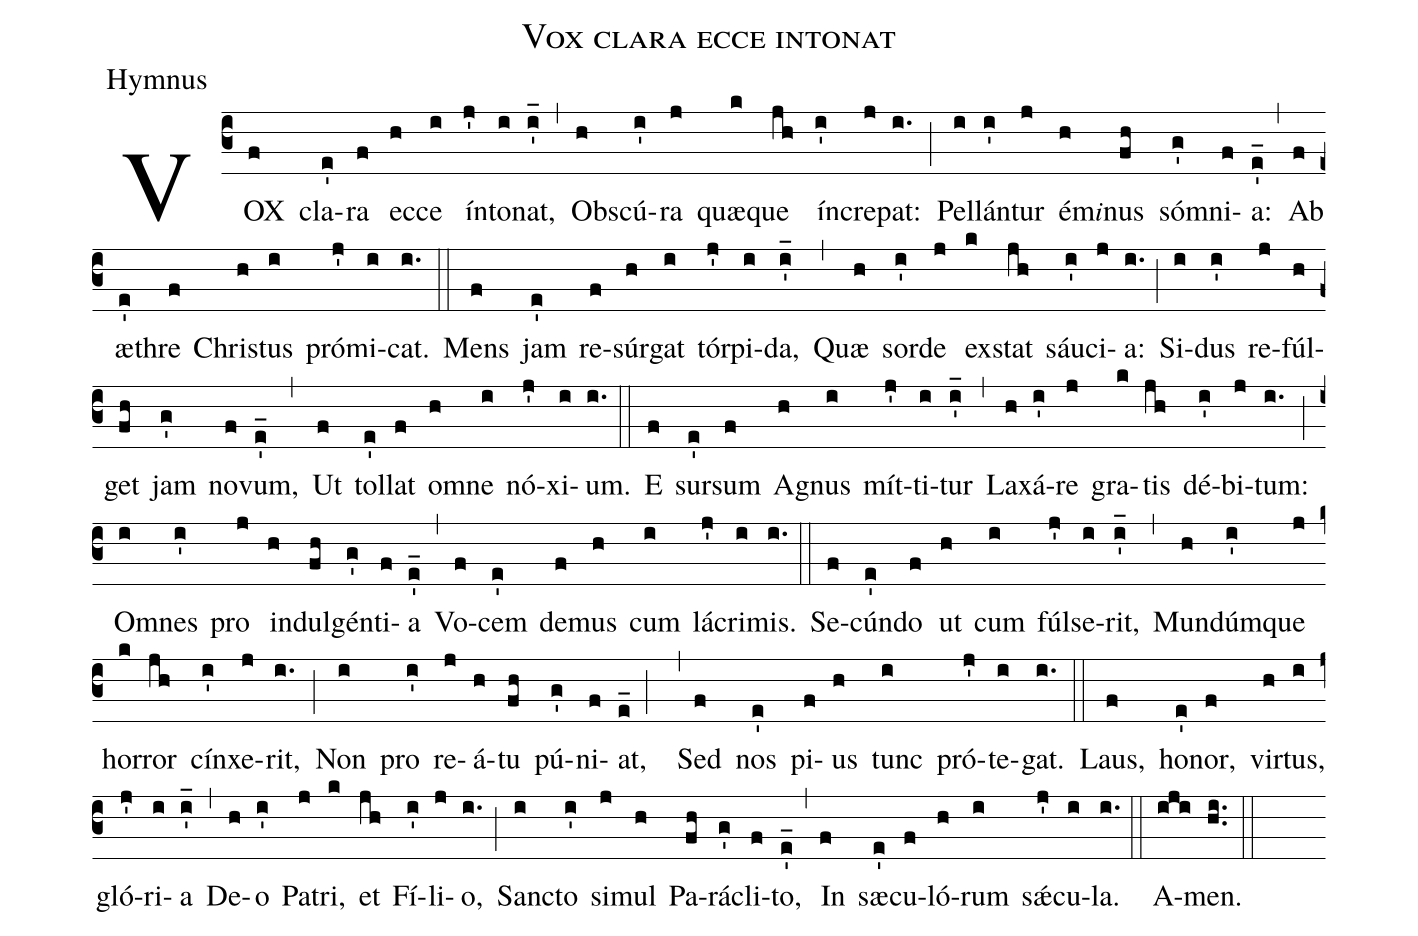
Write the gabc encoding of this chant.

name: Vox clara ecce intonat;
office-part: Hymnus;
%%
(c3)
VOX(f) cla(e')ra(f) ec(h)ce(i) ín(j')to(i)nat,(i_') (,)
Ob(h)scú(i')ra(j) quæ(k)que(jh) ín(i')cre(j)pat:(i.) (;)
Pel(i)lán(i')tur(j) {é}m<e>i</e>(h)nus(fh) sóm(g')ni(f)a:(e_') (,)
Ab(f) æ(e')thre(f) Chris(h)tus(i) pró(j')mi(i)cat.(i.) (::)

Mens(f) jam(e') re(f)súr(h)gat(i) tór(j')pi(i)da,(i_') (,)
Quæ(h) sor(i')de(j) ex(k)stat(jh) sáu(i')ci(j)a:(i.) (;)
Si(i)dus(i') re(j)fúl(h)get(fh) jam(g') no(f)vum,(e_') (,)
Ut(f) tol(e')lat(f) om(h)ne(i) nó(j')xi(i)um.(i.) (::)

E(f) sur(e')sum(f) A(h)gnus(i) mít(j')ti(i)tur(i_') (,)
La(h)xá(i')re(j) gra(k)tis(jh) dé(i')bi(j)tum:(i.) (;)
Om(i)nes(i') pro(j) in(h)dul(fh)gén(g')ti(f)a(e_') (,)
Vo(f)cem(e') de(f)mus(h) cum(i) lá(j')cri(i)mis.(i.) (::)

Se(f)cún(e')do(f) ut(h) cum(i) fúl(j')se(i)rit,(i_') (,)
Mun(h)dúm(i')que(j) hor(k)ror(jh) cín(i')xe(j)rit,(i.) (;)
Non(i) pro(i') re(j)á(h)tu(fh) pú(g')ni(f)at,(e_;) (,)
Sed(f) nos(e') pi(f)us(h) tunc(i) pró(j')te(i)gat.(i.) (::)

Laus,(f) ho(e')nor,(f) vir(h)tus,(i) gló(j')ri(i)a(i_') (,)
De(h)o(i') Pat(j)ri,(k) et(jh) Fí(i')li(j)o,(i.) (;)
San(i)cto(i') si(j)mul(h) Pa(fh)rá(g')cli(f)to,(e_') (,)
In(f) sæ(e')cu(f)ló(h)rum(i) sǽ(j')cu(i)la.(i.) (::)
A(iji)men.(hi..) (::)
